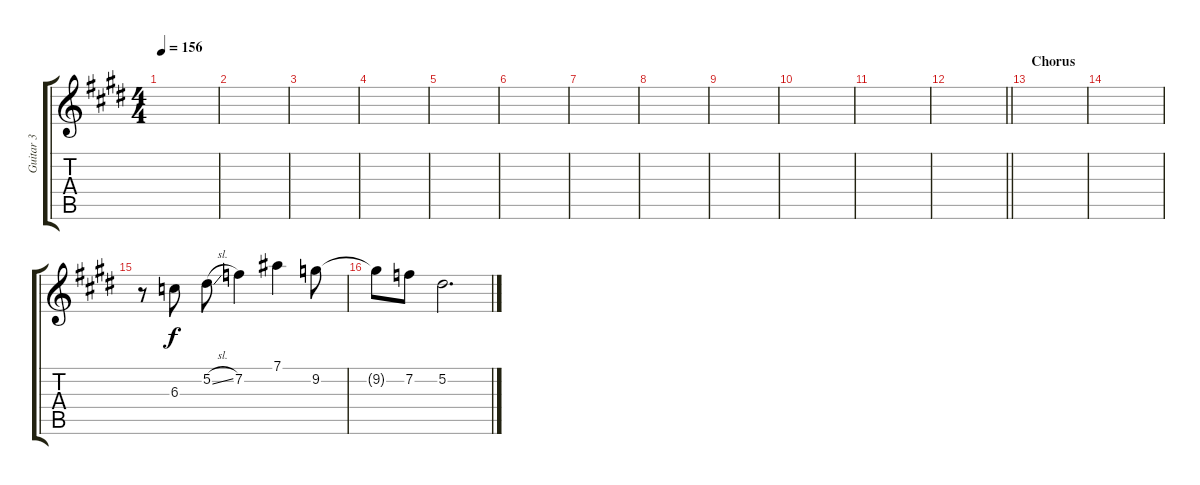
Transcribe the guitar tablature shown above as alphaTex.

\track ("Guitar 3" "Guitar 3") {instrument distortionguitar}
\staff {score tabs}
\tuning (Eb4 Bb3 Gb3 Db3 Ab2 Eb2) {hide}
\ts (4 4)
\tempo 156
\clef g2
\ks c#minor
|
\ks e
|
\ks c#minor
|
|
|
|
|
|
|
|
\ks e
|
\barLineRight lightlight
\ks c#minor
|
\section ("" "Chorus")
|
\ks e
|
\ks c#minor
r.8 6.3.8 5.2{sl}.8 7.2.4 7.1.4 9.2.8 |
9.2{t}.8 7.2.8 5.2.2{d}
